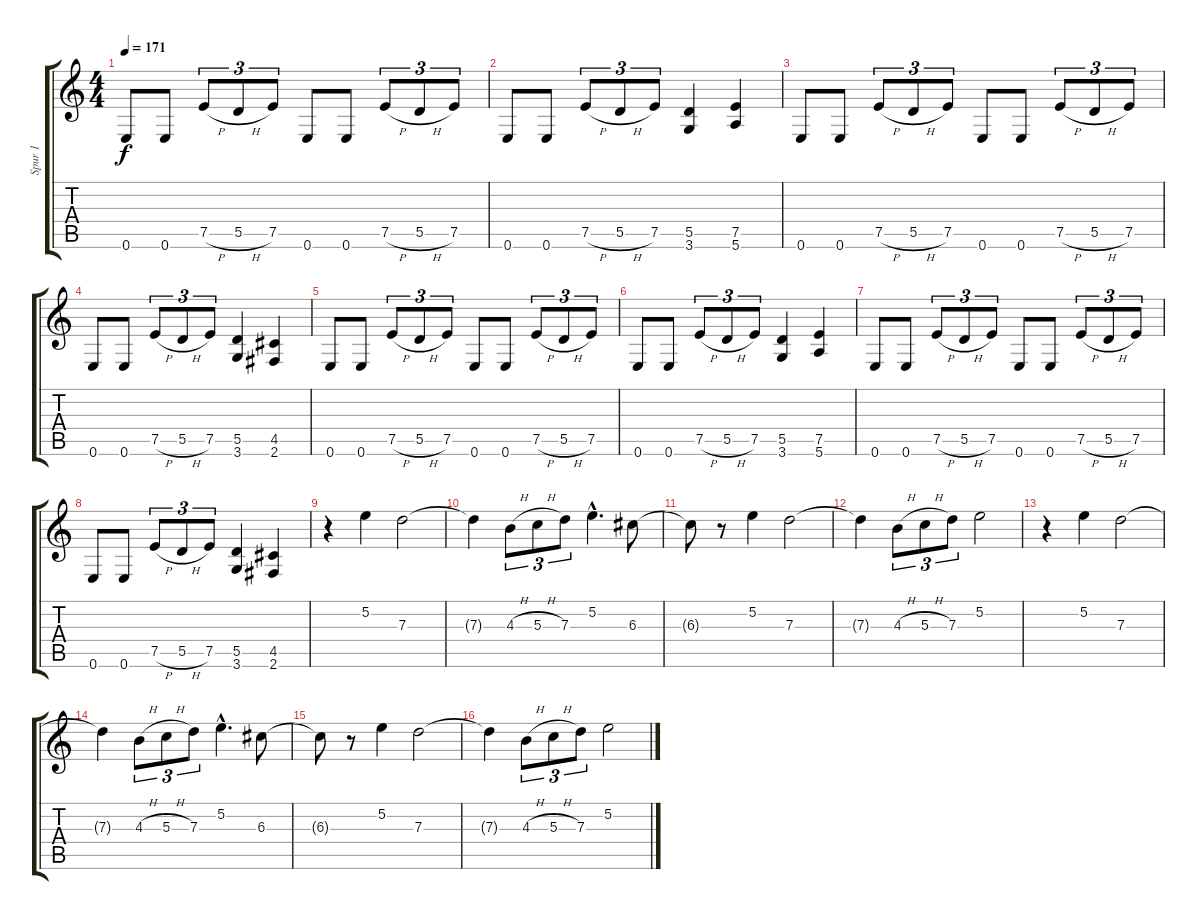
\track ("Spur 1" "Spur 1") {instrument distortionguitar}
\staff {score tabs}
\tuning (E4 B3 G3 D3 A2 E2) {hide}
\ts (4 4)
\tempo 171
\clef g2
\ks c
0.6.8{dy f} 0.6.8 7.5{h}.8{tu (3 2)} 5.5{h}.8{tu (3 2)} 7.5.8{tu (3 2)} 0.6.8 0.6.8 7.5{h}.8{tu (3 2)} 5.5{h}.8{tu (3 2)} 7.5.8{tu (3 2)} |
0.6.8 0.6.8 7.5{h}.8{tu (3 2)} 5.5{h}.8{tu (3 2)} 7.5.8{tu (3 2)} (5.5 3.6).4 (7.5 5.6).4 |
0.6.8 0.6.8 7.5{h}.8{tu (3 2)} 5.5{h}.8{tu (3 2)} 7.5.8{tu (3 2)} 0.6.8 0.6.8 7.5{h}.8{tu (3 2)} 5.5{h}.8{tu (3 2)} 7.5.8{tu (3 2)} |
0.6.8 0.6.8 7.5{h}.8{tu (3 2)} 5.5{h}.8{tu (3 2)} 7.5.8{tu (3 2)} (5.5 3.6).4 (4.5 2.6).4 |
0.6.8 0.6.8 7.5{h}.8{tu (3 2)} 5.5{h}.8{tu (3 2)} 7.5.8{tu (3 2)} 0.6.8 0.6.8 7.5{h}.8{tu (3 2)} 5.5{h}.8{tu (3 2)} 7.5.8{tu (3 2)} |
0.6.8 0.6.8 7.5{h}.8{tu (3 2)} 5.5{h}.8{tu (3 2)} 7.5.8{tu (3 2)} (5.5 3.6).4 (7.5 5.6).4 |
0.6.8 0.6.8 7.5{h}.8{tu (3 2)} 5.5{h}.8{tu (3 2)} 7.5.8{tu (3 2)} 0.6.8 0.6.8 7.5{h}.8{tu (3 2)} 5.5{h}.8{tu (3 2)} 7.5.8{tu (3 2)} |
0.6.8 0.6.8 7.5{h}.8{tu (3 2)} 5.5{h}.8{tu (3 2)} 7.5.8{tu (3 2)} (5.5 3.6).4 (4.5 2.6).4 |
r.4 5.2.4 7.3.2 |
7.3{t}.4 4.3{h}.8{tu (3 2)} 5.3{h}.8{tu (3 2)} 7.3.8{tu (3 2)} 5.2{hac}.4{d} 6.3.8 |
6.3{t}.8 r.8 5.2.4 7.3.2 |
7.3{t}.4 4.3{h}.8{tu (3 2)} 5.3{h}.8{tu (3 2)} 7.3.8{tu (3 2)} 5.2.2 |
r.4 5.2.4 7.3.2 |
7.3{t}.4 4.3{h}.8{tu (3 2)} 5.3{h}.8{tu (3 2)} 7.3.8{tu (3 2)} 5.2{hac}.4{d} 6.3.8 |
6.3{t}.8 r.8 5.2.4 7.3.2 |
7.3{t}.4 4.3{h}.8{tu (3 2)} 5.3{h}.8{tu (3 2)} 7.3.8{tu (3 2)} 5.2.2
